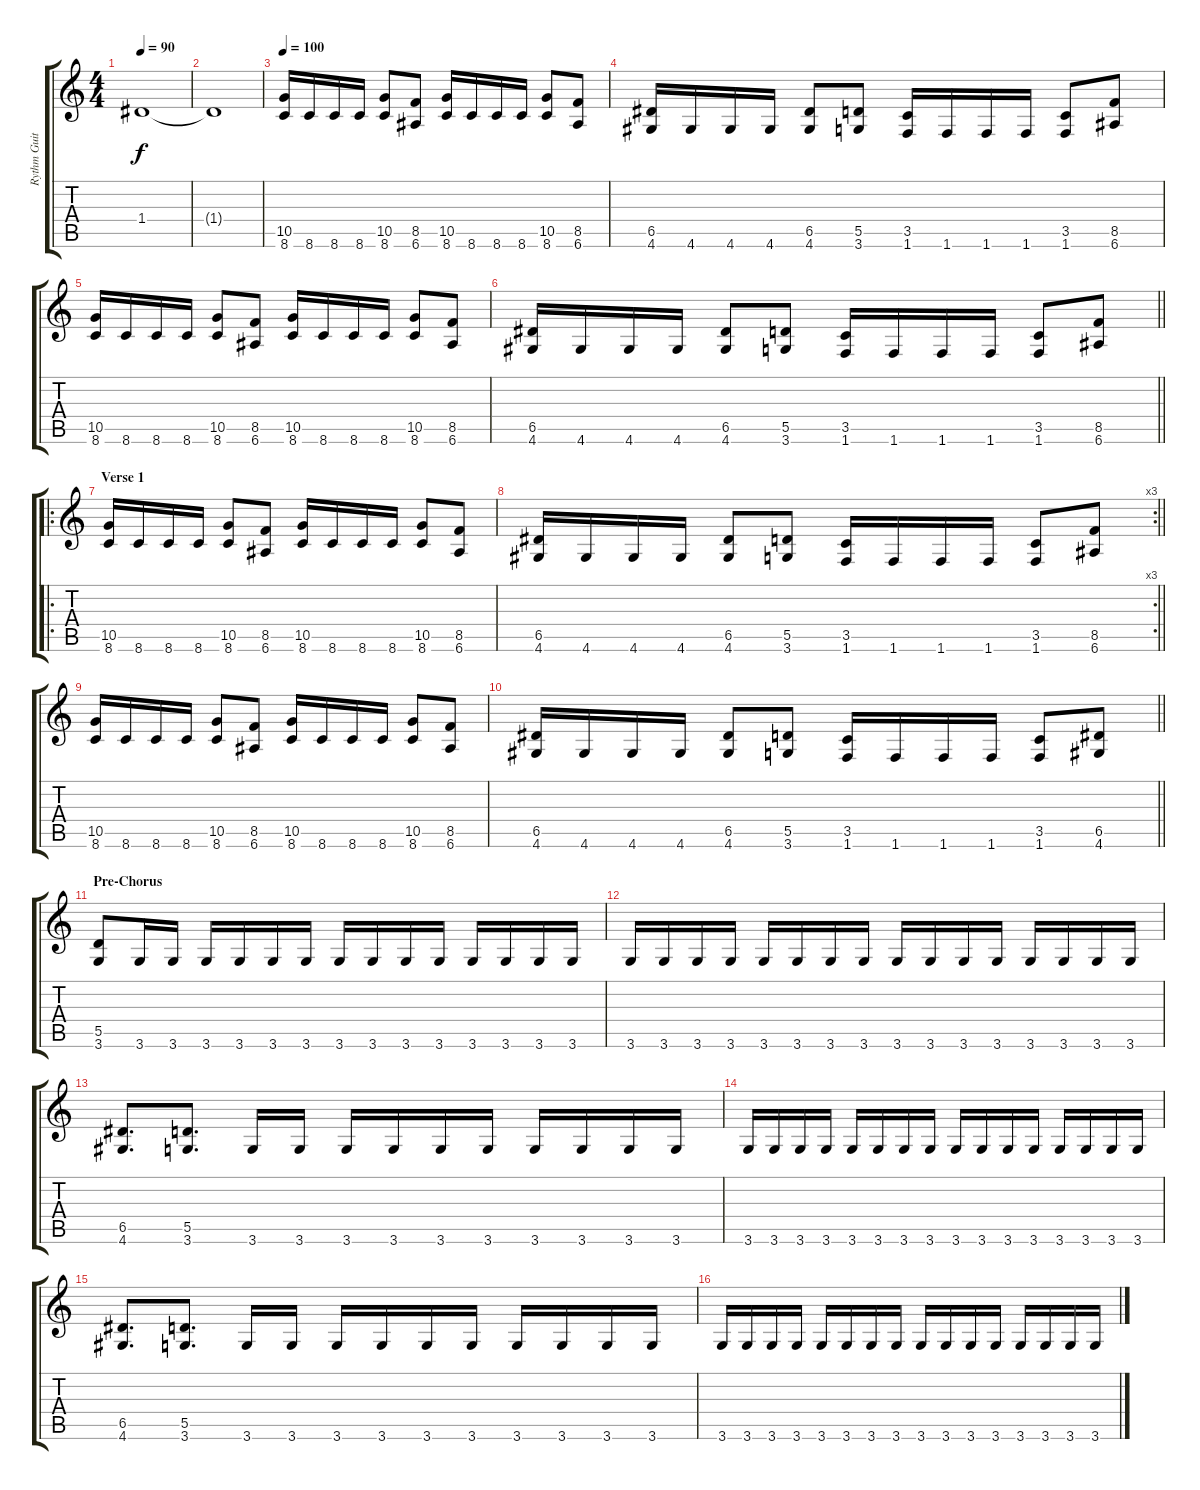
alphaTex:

\track ("Rythm Guitar" "Rythm Guit") {instrument distortionguitar}
\staff {score tabs}
\tuning (E4 B3 G3 D3 A2 E2) {hide}
\ts (4 4)
\tempo 90
\clef g2
\ks c
1.4.1{dy f} |
1.4{t}.1 |
\tempo 100
(10.5 8.6).16 8.6.16 8.6.16 8.6.16 (10.5 8.6).8 (8.5 6.6).8 (10.5 8.6).16 8.6.16 8.6.16 8.6.16 (10.5 8.6).8 (8.5 6.6).8 |
(6.5 4.6).16 4.6.16 4.6.16 4.6.16 (6.5 4.6).8 (5.5 3.6).8 (3.5 1.6).16 1.6.16 1.6.16 1.6.16 (3.5 1.6).8 (8.5 6.6).8 |
(10.5 8.6).16 8.6.16 8.6.16 8.6.16 (10.5 8.6).8 (8.5 6.6).8 (10.5 8.6).16 8.6.16 8.6.16 8.6.16 (10.5 8.6).8 (8.5 6.6).8 |
\barLineRight lightlight
(6.5 4.6).16 4.6.16 4.6.16 4.6.16 (6.5 4.6).8 (5.5 3.6).8 (3.5 1.6).16 1.6.16 1.6.16 1.6.16 (3.5 1.6).8 (8.5 6.6).8 |
\ro
\section ("" "Verse 1")
(10.5 8.6).16 8.6.16 8.6.16 8.6.16 (10.5 8.6).8 (8.5 6.6).8 (10.5 8.6).16 8.6.16 8.6.16 8.6.16 (10.5 8.6).8 (8.5 6.6).8 |
\rc 3
\barLineRight lightlight
(6.5 4.6).16 4.6.16 4.6.16 4.6.16 (6.5 4.6).8 (5.5 3.6).8 (3.5 1.6).16 1.6.16 1.6.16 1.6.16 (3.5 1.6).8 (8.5 6.6).8 |
(10.5 8.6).16 8.6.16 8.6.16 8.6.16 (10.5 8.6).8 (8.5 6.6).8 (10.5 8.6).16 8.6.16 8.6.16 8.6.16 (10.5 8.6).8 (8.5 6.6).8 |
\barLineRight lightlight
(6.5 4.6).16 4.6.16 4.6.16 4.6.16 (6.5 4.6).8 (5.5 3.6).8 (3.5 1.6).16 1.6.16 1.6.16 1.6.16 (3.5 1.6).8 (6.5 4.6).8 |
\section ("" "Pre-Chorus")
(5.5 3.6).8 3.6.16 3.6.16 3.6.16 3.6.16 3.6.16 3.6.16 3.6.16 3.6.16 3.6.16 3.6.16 3.6.16 3.6.16 3.6.16 3.6.16 |
3.6.16 3.6.16 3.6.16 3.6.16 3.6.16 3.6.16 3.6.16 3.6.16 3.6.16 3.6.16 3.6.16 3.6.16 3.6.16 3.6.16 3.6.16 3.6.16 |
(6.5 4.6).8{d} (5.5 3.6).8{d} 3.6.16 3.6.16 3.6.16 3.6.16 3.6.16 3.6.16 3.6.16 3.6.16 3.6.16 3.6.16 |
3.6.16 3.6.16 3.6.16 3.6.16 3.6.16 3.6.16 3.6.16 3.6.16 3.6.16 3.6.16 3.6.16 3.6.16 3.6.16 3.6.16 3.6.16 3.6.16 |
(6.5 4.6).8{d} (5.5 3.6).8{d} 3.6.16 3.6.16 3.6.16 3.6.16 3.6.16 3.6.16 3.6.16 3.6.16 3.6.16 3.6.16 |
3.6.16 3.6.16 3.6.16 3.6.16 3.6.16 3.6.16 3.6.16 3.6.16 3.6.16 3.6.16 3.6.16 3.6.16 3.6.16 3.6.16 3.6.16 3.6.16
